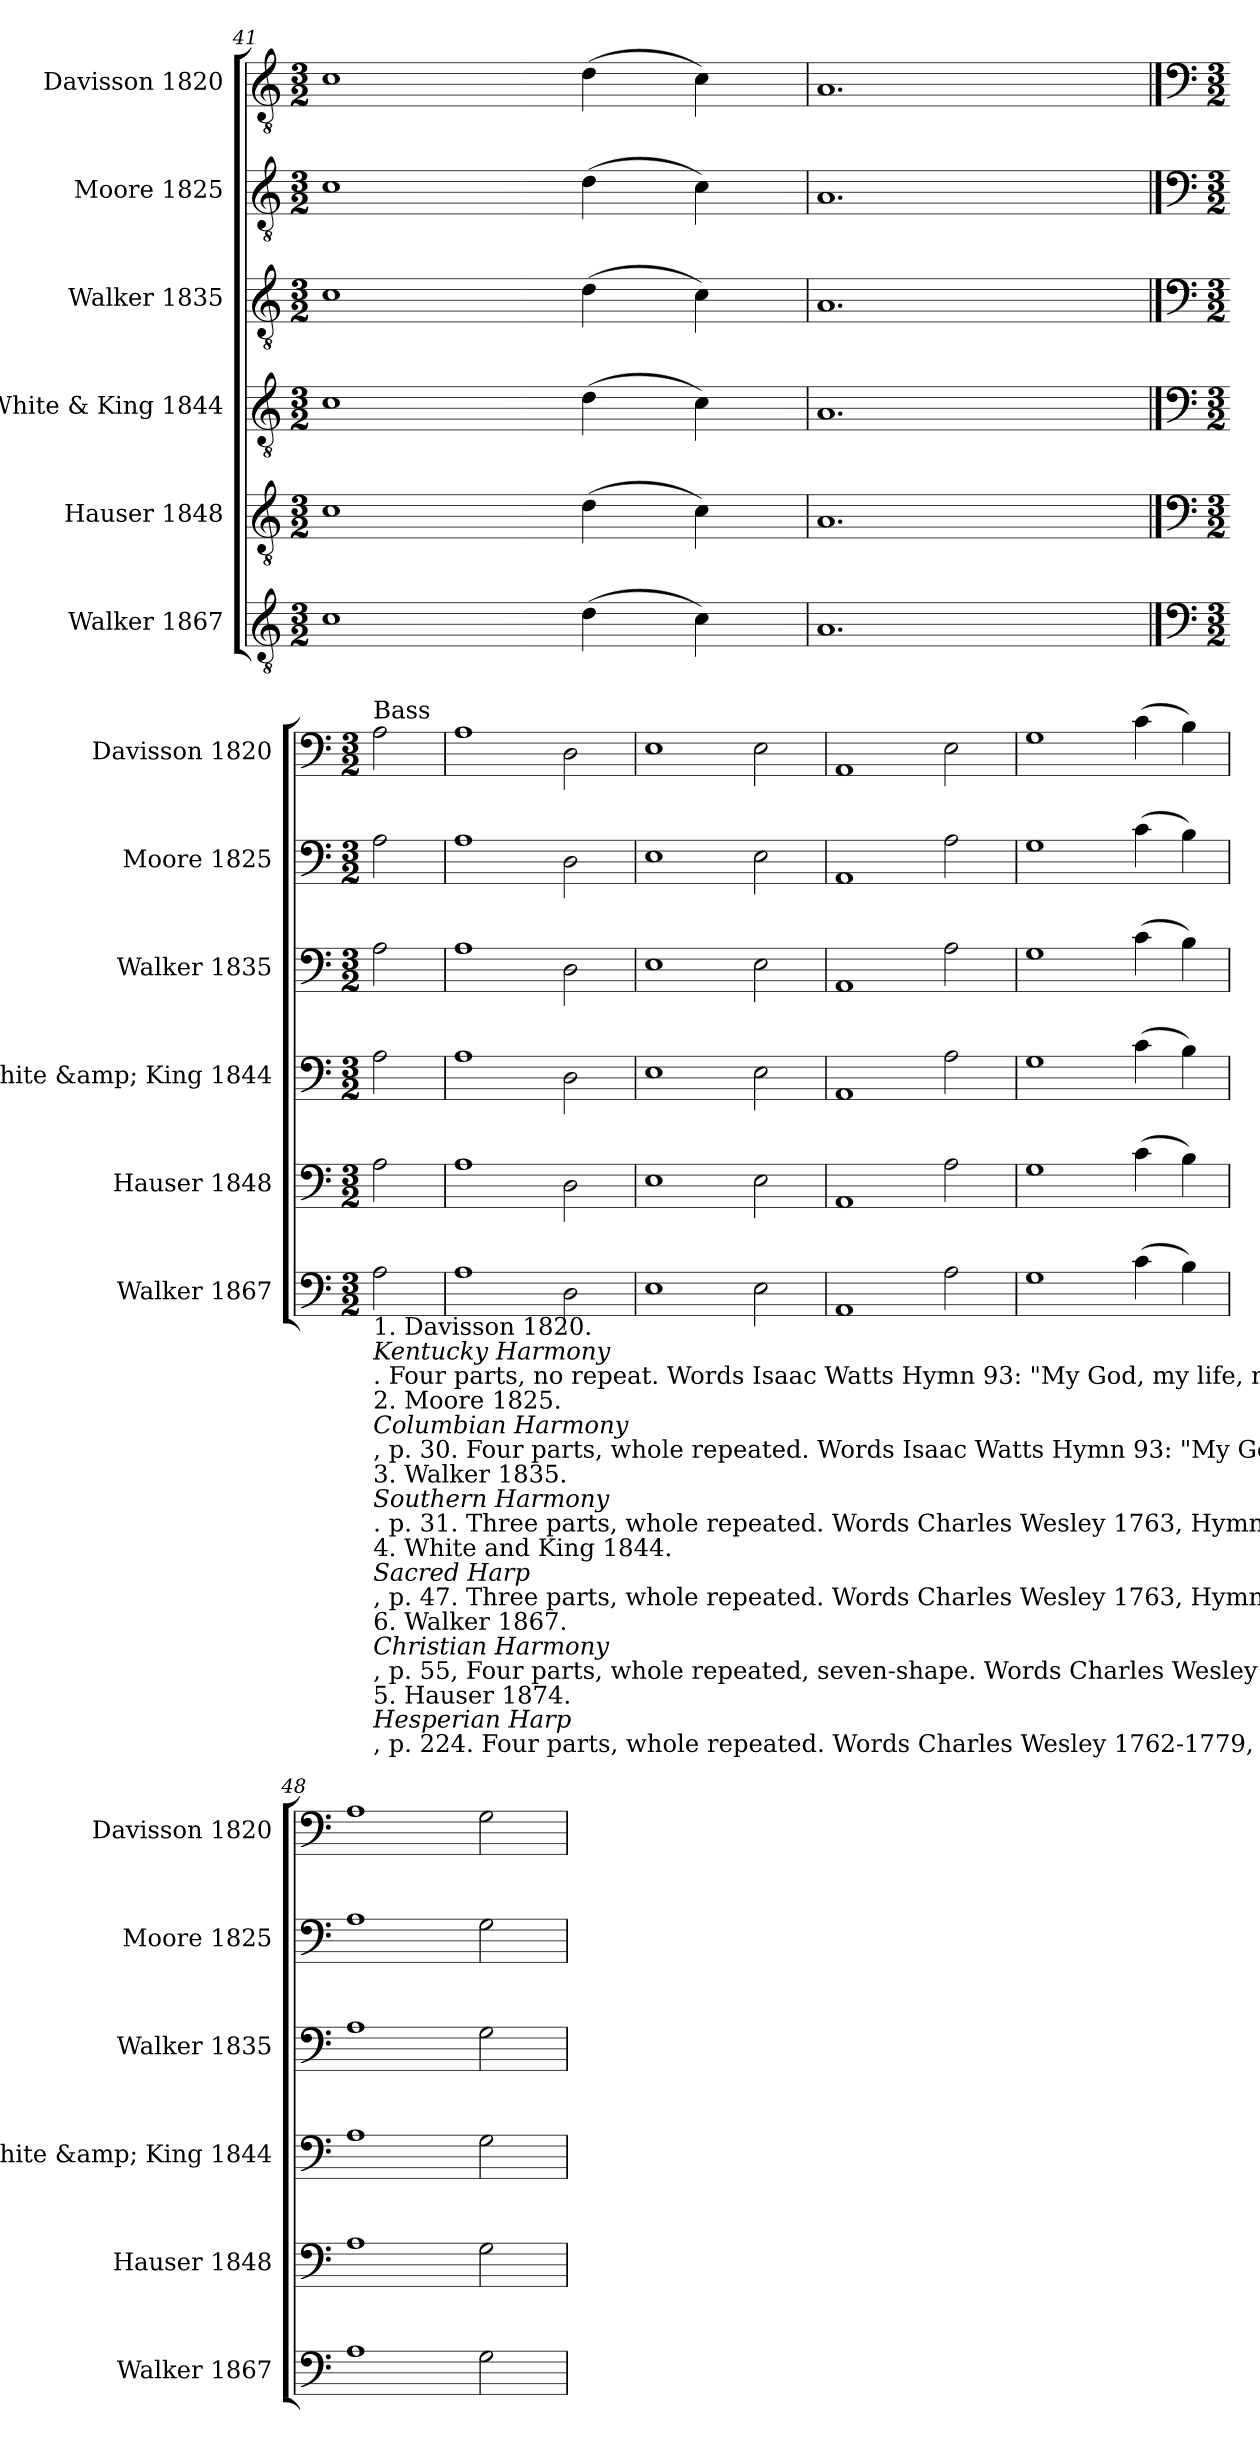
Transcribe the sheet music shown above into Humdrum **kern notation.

**kern	**kern	**kern	**kern	**kern	**kern
*part6	*part5	*part4	*part3	*part2	*part1
*staff6	*staff5	*staff4	*staff3	*staff2	*staff1
*I"Walker 1867	*I"Hauser 1848	*I"White &amp; King 1844	*I"Walker 1835	*I"Moore 1825	*I"Davisson 1820
*I'Walker 1867	*I'Hauser 1848	*I'White &amp; King 1844	*I'Walker 1835	*I'Moore 1825	*I'Davisson 1820
*clefGv2	*clefGv2	*clefGv2	*clefGv2	*clefGv2	*clefGv2
*k[]	*k[]	*k[]	*k[]	*k[]	*k[]
*M3/2	*M3/2	*M3/2	*M3/2	*M3/2	*M3/2
=41	=41	=41	=41	=41	=41
1c!	1c!	1c!	1c!	1c!	1c!
(4d!\	(4d!\	(4d!\	(4d!\	(4d!\	(4d!\
4c!\)	4c!\)	4c!\)	4c!\)	4c!\)	4c!\)
=42	=42	=42	=42	=42	=42
1.A!	1.A!	1.A!	1.A!	1.A!	1.A!
==43	==43	==43	==43	==43	==43
*clefF4	*clefF4	*clefF4	*clefF4	*clefF4	*clefF4
*M3/2	*M3/2	*M3/2	*M3/2	*M3/2	*M3/2
!	!	!	!	!	!LO:TX:a:t=Bass
!LO:TX:b:t=1. Davisson 1820.	!	!	!	!	!
!LO:TX:b:i:t=Kentucky Harmony	!	!	!	!	!
!LO:TX:b:t=. Four parts, no repeat. Words Isaac Watts Hymn 93&colon; "My God, my life, my love."	!	!	!	!	!
!LO:TX:b:t=2. Moore 1825.	!	!	!	!	!
!LO:TX:b:i:t=Columbian Harmony	!	!	!	!	!
!LO:TX:b:t=,  p. 30. Four parts, whole repeated. Words Isaac Watts Hymn 93&colon; "My God, my life, my love." Treble changed significantly from (1).	!	!	!	!	!
!LO:TX:b:t=3. Walker 1835.	!	!	!	!	!
!LO:TX:b:i:t=Southern Harmony	!	!	!	!	!
!LO:TX:b:t=.  p. 31. Three parts, whole repeated. Words Charles Wesley 1763, Hymn 59&colon; "And am I born to die?" A few small changes from (2).	!	!	!	!	!
!LO:TX:b:t=4. White and King 1844.	!	!	!	!	!
!LO:TX:b:i:t=Sacred Harp	!	!	!	!	!
!LO:TX:b:t=, p. 47. Three parts, whole repeated. Words Charles Wesley 1763, Hymn 59&colon; "And am I born to die?" Two small changes from (3).	!	!	!	!	!
!LO:TX:b:t=6. Walker 1867.	!	!	!	!	!
!LO:TX:b:i:t=Christian Harmony	!	!	!	!	!
!LO:TX:b:t=, p. 55, Four parts, whole repeated, seven-shape.  Words Charles Wesley 1763, Hymn 59&colon; "And am I born to die?" Alto completely rewritten.	!	!	!	!	!
!LO:TX:b:t=5. Hauser 1874.	!	!	!	!	!
!LO:TX:b:i:t=Hesperian Harp	!	!	!	!	!
!LO:TX:b:t=, p. 224. Four parts, whole repeated. Words Charles Wesley 1762-1779, "O come and dwell in me." Alto like (6), Treble like (4).	!	!	!	!	!
2A!\	2A!\	2A!\	2A!\	2A!\	2A!\
=44	=44	=44	=44	=44	=44
1A!	1A!	1A!	1A!	1A!	1A!
2D!\	2D!\	2D!\	2D!\	2D!\	2D!\
=45	=45	=45	=45	=45	=45
1E!	1E!	1E!	1E!	1E!	1E!
2E!\	2E!\	2E!\	2E!\	2E!\	2E!\
=46	=46	=46	=46	=46	=46
1AA!	1AA!	1AA!	1AA!	1AA!	1AA!
2A!\	2A!\	2A!\	2A!\	2A!\	2E!\
=47	=47	=47	=47	=47	=47
1G!	1G!	1G!	1G!	1G!	1G!
(4c!\	(4c!\	(4c!\	(4c!\	(4c!\	(4c!\
4B!\)	4B!\)	4B!\)	4B!\)	4B!\)	4B!\)
=48	=48	=48	=48	=48	=48
1A!	1A!	1A!	1A!	1A!	1A!
2G!\	2G!\	2G!\	2G!\	2G!\	2G!\
=	=	=	=	=	=
*-	*-	*-	*-	*-	*-
